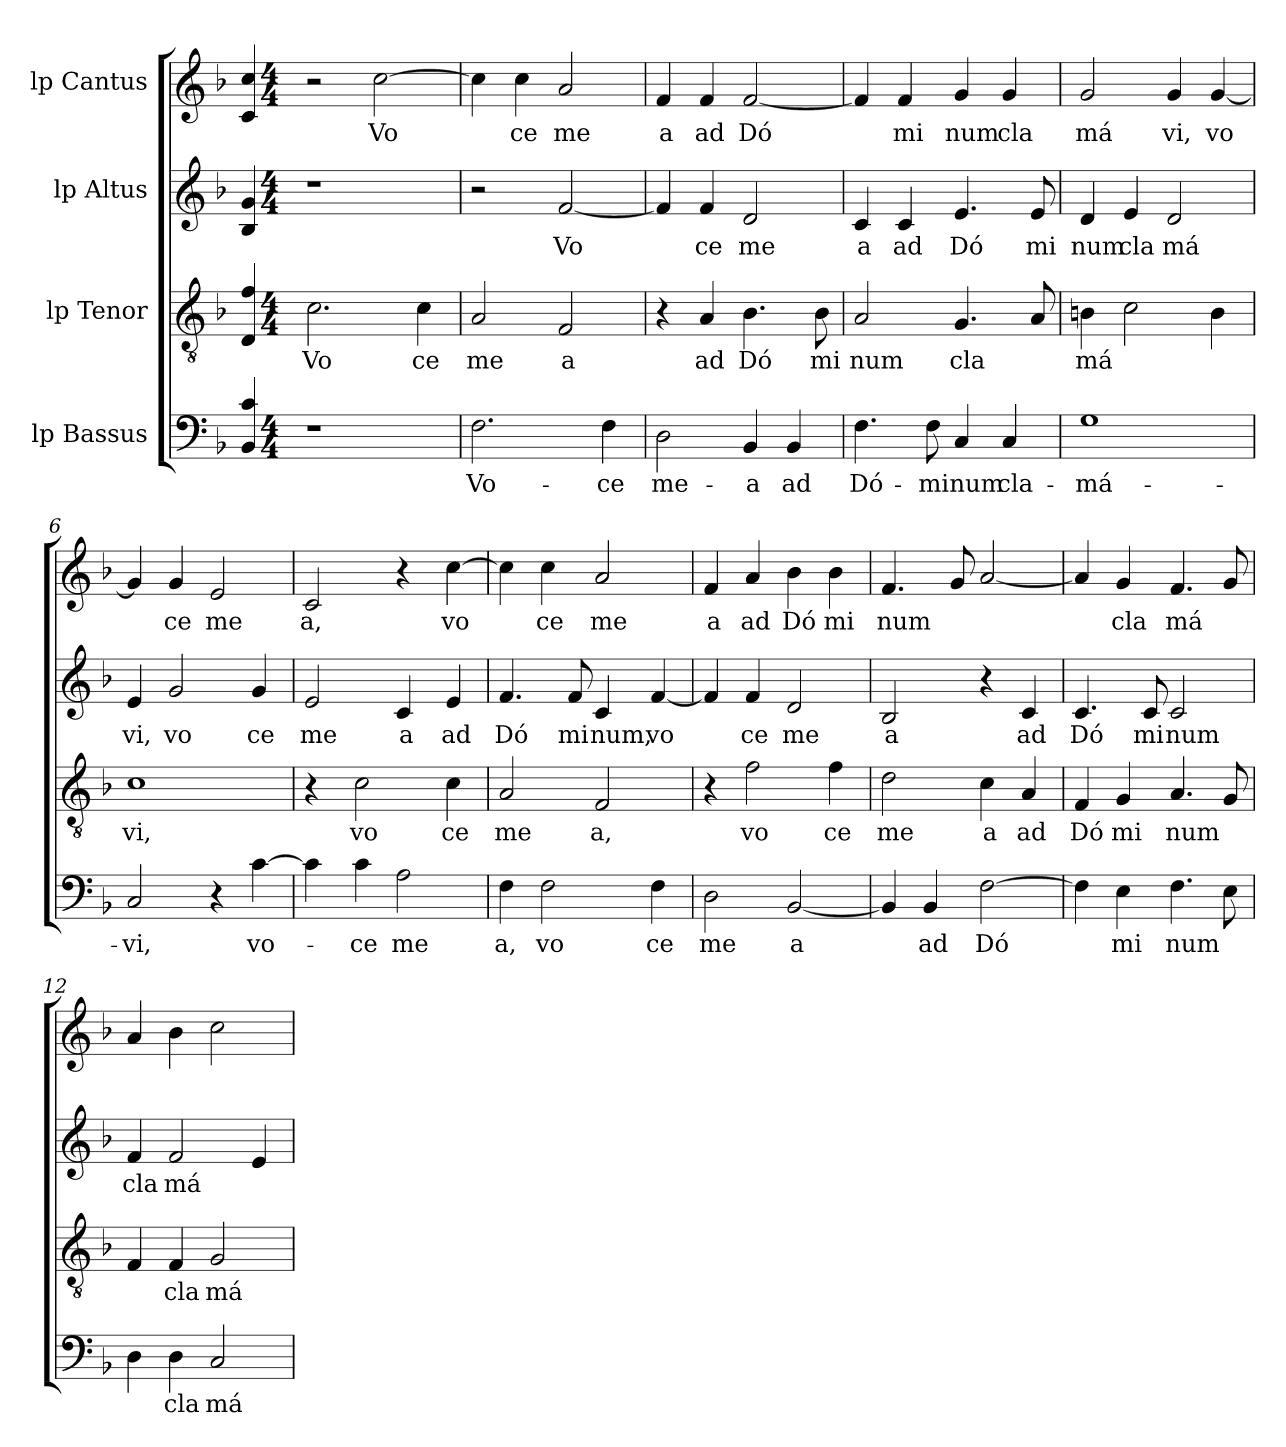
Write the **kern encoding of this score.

**kern	**text	**kern	**text	**kern	**text	**kern	**text
*part4	*part4	*part3	*part3	*part2	*part2	*part1	*part1
*staff4	*staff4	*staff3	*staff3	*staff2	*staff2	*staff1	*staff1
*I"lp Bassus	*	*I"lp Tenor	*	*I"lp Altus	*	*I"lp Cantus	*
!!LO:PB:g=z
*stria5	*	*stria5	*	*stria5	*	*stria5	*
*clefF4	*	*clefGv2	*	*clefG2	*	*clefG2	*
*k[b-]	*	*k[b-]	*	*k[b-]	*	*k[b-]	*
*F:	*	*F:	*	*F:	*	*F:	*
=1	=1	=1	=1	=1	=1	=1	=1
4c/ 4BB-/	.	4f/ 4D/	.	4g/ 4B-/	.	4cc/ 4c/	.
*M4/4	*	*M4/4	*	*M4/4	*	*M4/4	*
*met(c)	*	*met(c)	*	*met(c)	*	*met(c)	*
!	!	!	!LO:LY:b:cj	!	!	!	!
1r	.	2.c\	Vo	1r	.	2r	.
!	!	!	!	!	!	!	!LO:LY:b:cj
.	.	.	.	.	.	[>2cc\	Vo
!	!	!	!LO:LY:b:cj	!	!	!	!
.	.	4c\	ce	.	.	.	.
=2	=2	=2	=2	=2	=2	=2	=2
!	!LO:LY:b:cj	!	!LO:LY:b:cj	!	!	!	!
2.F\	Vo-	2A/	me	2r	.	4cc\]	.
!	!	!	!	!	!	!	!LO:LY:b:cj
.	.	.	.	.	.	4cc\	ce
!	!	!	!LO:LY:b:cj	!	!LO:LY:b:cj	!	!LO:LY:b:cj
.	.	2F/	a	[<2f/	Vo	2a/	me
!	!LO:LY:b:cj	!	!	!	!	!	!
4F\	-ce	.	.	.	.	.	.
=3	=3	=3	=3	=3	=3	=3	=3
!	!LO:LY:b:cj	!	!	!	!	!	!LO:LY:b:cj
2D\	me-	4r	.	4f/]	.	4f/	a
!	!	!	!LO:LY:b:cj	!	!LO:LY:b:cj	!	!LO:LY:b:cj
.	.	4A/	ad	4f/	ce	4f/	ad
!	!LO:LY:b:cj	!	!LO:LY:b:cj	!	!LO:LY:b:cj	!	!LO:LY:b:cj
4BB-/	-a	4.B-\	Dó	2d/	me	[<2f/	Dó
!	!LO:LY:b:cj	!	!	!	!	!	!
4BB-/	ad	.	.	.	.	.	.
!	!	!	!LO:LY:b:cj	!	!	!	!
.	.	8B-\	mi	.	.	.	.
=4	=4	=4	=4	=4	=4	=4	=4
!	!LO:LY:b:cj	!	!LO:LY:b:cj	!	!LO:LY:b:cj	!	!
4.F\	Dó-	2A/	num	4c/	a	4f/]	.
!	!	!	!	!	!LO:LY:b:cj	!	!LO:LY:b:cj
.	.	.	.	4c/	ad	4f/	mi
!	!LO:LY:b:cj	!	!	!	!	!	!
8F\	-mi	.	.	.	.	.	.
!	!LO:LY:b:cj	!	!LO:LY:b	!	!LO:LY:b:cj	!	!LO:LY:b:cj
4C/	num	4.G/	cla	4.e/	Dó	4g/	num
!	!LO:LY:b:cj	!	!	!	!	!	!LO:LY:b:cj
4C/	cla-	.	.	.	.	4g/	cla
!	!	!	!	!	!LO:LY:b:cj	!	!
.	.	8A/	.	8e/	mi	.	.
=5	=5	=5	=5	=5	=5	=5	=5
!	!LO:LY:b:cj	!	!LO:LY:b	!	!LO:LY:b:cj	!	!LO:LY:b:cj
1G	-má-	4Bn\	má	4d/	num	2g/	má
!	!	!	!	!	!LO:LY:b:cj	!	!
.	.	2c\	.	4e/	cla	.	.
!	!	!	!	!	!LO:LY:b:cj	!	!LO:LY:b:cj
.	.	.	.	2d/	má	4g/	vi,
!	!	!	!	!	!	!	!LO:LY:b:cj
.	.	4B\	.	.	.	[<4g/	vo
=6	=6	=6	=6	=6	=6	=6	=6
!	!LO:LY:b:cj	!	!LO:LY:b:cj	!	!LO:LY:b:cj	!	!
2C/	-vi,	1c	vi,	4e/	vi,	4g/]	.
!	!	!	!	!	!LO:LY:b:cj	!	!LO:LY:b:cj
.	.	.	.	2g/	vo	4g/	ce
!	!	!	!	!	!	!	!LO:LY:b:cj
4r	.	.	.	.	.	2e/	me
!	!LO:LY:b:cj	!	!	!	!LO:LY:b:cj	!	!
[>4c\	vo-	.	.	4g/	ce	.	.
!!LO:LB:g=z
=7	=7	=7	=7	=7	=7	=7	=7
!	!	!	!	!	!LO:LY:b:cj	!	!LO:LY:b:cj
*^	*	*	*	*	*	*	*
4c\]	32ryy	.	4r	.	2e/	me	2c/	a,
.	2ryy	.	.	.	.	.	.	.
!	!	!LO:LY:b:cj	!	!LO:LY:b:cj	!	!	!	!
4c\	.	-ce	2c\	vo	.	.	.	.
!	!	!LO:LY:b:cj	!	!	!	!LO:LY:b:cj	!	!
2A\	.	me	.	.	4c/	a	4r	.
.	4...ryy	.	.	.	.	.	.	.
!	!	!	!	!LO:LY:b:cj	!	!LO:LY:b:cj	!	!LO:LY:b:cj
.	.	.	4c\	ce	4e/	ad	[>4cc\	vo
=8	=8	=8	=8	=8	=8	=8	=8	=8
!	!	!LO:LY:b:cj	!	!LO:LY:b:cj	!	!LO:LY:b:cj	!	!
*v	*v	*	*	*	*	*	*	*
4F\	a,	2A/	me	4.f/	Dó	4cc\]	.
!	!LO:LY:b:cj	!	!	!	!	!	!LO:LY:b:cj
2F\	vo	.	.	.	.	4cc\	ce
!	!	!	!	!	!LO:LY:b:cj	!	!
.	.	.	.	8f/	mi	.	.
!	!	!	!LO:LY:b:cj	!	!LO:LY:b:cj	!	!LO:LY:b:cj
.	.	2F/	a,	4c/	num,	2a/	me
!	!LO:LY:b:cj	!	!	!	!LO:LY:b:cj	!	!
4F\	ce	.	.	[<4f/	vo	.	.
=9	=9	=9	=9	=9	=9	=9	=9
!	!LO:LY:b:cj	!	!	!	!	!	!LO:LY:b:cj
2D\	me	4r	.	4f/]	.	4f/	a
!	!	!	!LO:LY:b:cj	!	!LO:LY:b:cj	!	!LO:LY:b:cj
.	.	2f\	vo	4f/	ce	4a/	ad
!	!LO:LY:b:cj	!	!	!	!LO:LY:b:cj	!	!LO:LY:b:cj
[<2BB-/	a	.	.	2d/	me	4b-\	Dó
!	!	!	!LO:LY:b:cj	!	!	!	!LO:LY:b:cj
.	.	4f\	ce	.	.	4b-\	mi
=10	=10	=10	=10	=10	=10	=10	=10
!	!	!	!LO:LY:b:cj	!	!LO:LY:b:cj	!	!LO:LY:b
4BB-/]	.	2d\	me	2B-/	a	4.f/	num
!	!LO:LY:b:cj	!	!	!	!	!	!
4BB-/	ad	.	.	.	.	.	.
.	.	.	.	.	.	8g/	.
!	!LO:LY:b:cj	!	!LO:LY:b:cj	!	!	!	!
[>2F\	Dó	4c\	a	4r	.	[<2a/	.
!	!	!	!LO:LY:b:cj	!	!LO:LY:b:cj	!	!
.	.	4A/	ad	4c/	ad	.	.
=11	=11	=11	=11	=11	=11	=11	=11
!	!	!	!LO:LY:b:cj	!	!LO:LY:b:cj	!	!
4F\]	.	4F/	Dó	4.c/	Dó	4a/]	.
!	!LO:LY:b:cj	!	!LO:LY:b:cj	!	!	!	!LO:LY:b:cj
4E\	mi	4G/	mi	.	.	4g/	cla
!	!	!	!	!	!LO:LY:b:cj	!	!
.	.	.	.	8c/	mi	.	.
!	!LO:LY:b	!	!LO:LY:b	!	!LO:LY:b:cj	!	!LO:LY:b
4.F\	num	4.A/	num	2c/	num	4.f/	má
8E\	.	8G/	.	.	.	8g/	.
=12	=12	=12	=12	=12	=12	=12	=12
!	!	!	!	!	!LO:LY:b:cj	!	!
4D\	.	4F/	.	4f/	cla	4a/	.
!	!LO:LY:b:cj	!	!LO:LY:b:cj	!	!LO:LY:b	!	!
4D\	cla	4F/	cla	2f/	má	4b-\	.
!	!LO:LY:b:cj	!	!LO:LY:b:cj	!	!	!	!
2C/	má	2G/	má	.	.	2cc\	.
.	.	.	.	4e/	.	.	.
=	=	=	=	=	=	=	=
*-	*-	*-	*-	*-	*-	*-	*-
